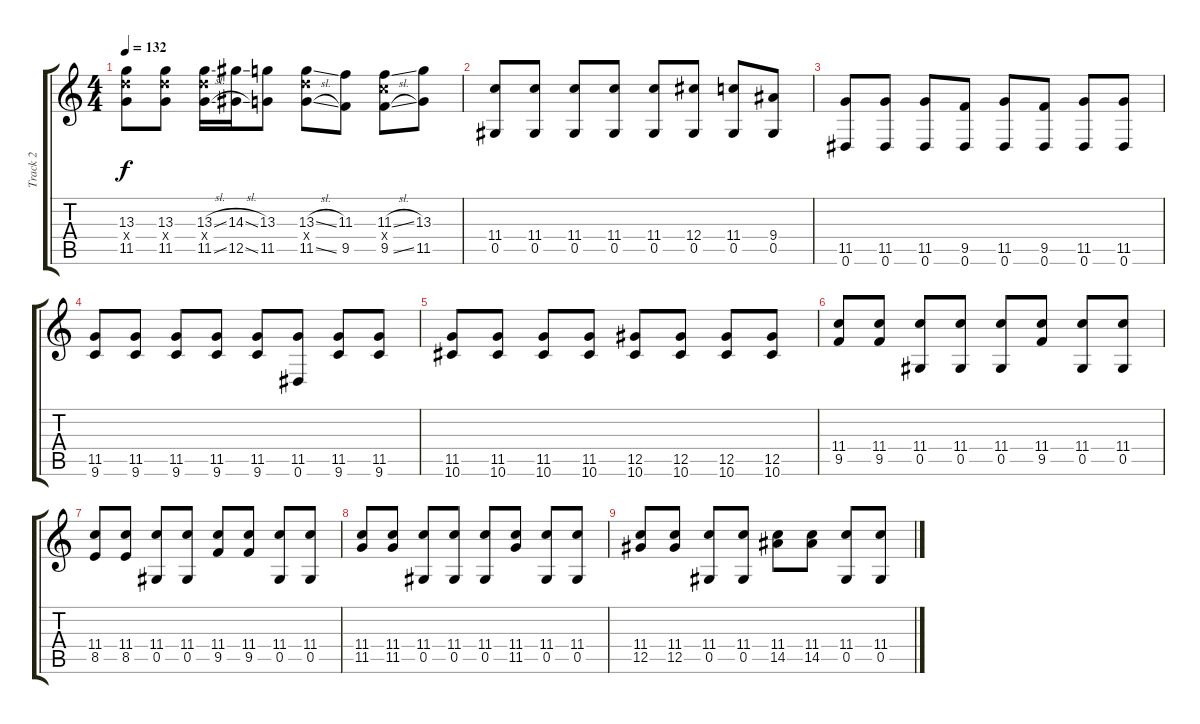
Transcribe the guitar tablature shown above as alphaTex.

\track ("Track 2" "Track 2") {instrument distortionguitar}
\staff {score tabs}
\tuning (Eb4 Bb3 Gb3 Db3 Ab2 Eb2) {hide}
\ts (4 4)
\tempo 132
\clef g2
\ks c
(13.3 13.4{x} 11.5).8{dy f} (13.3 13.4{x} 11.5).8 (13.3{sl} 13.4{x} 11.5{sl}).16 (14.3{sl} 12.5{sl}).16 (13.3 11.5).8 (13.3{sl} 13.4{x} 11.5{sl}).8 (11.3 9.5).8 (11.3{sl} 11.4{x} 9.5{sl}).8 (13.3 11.5).8 |
(11.4 0.5).8 (11.4 0.5).8 (11.4 0.5).8 (11.4 0.5).8 (11.4 0.5).8 (12.4 0.5).8 (11.4 0.5).8 (9.4 0.5).8 |
(11.5 0.6).8 (11.5 0.6).8 (11.5 0.6).8 (9.5 0.6).8 (11.5 0.6).8 (9.5 0.6).8 (11.5 0.6).8 (11.5 0.6).8 |
(11.5 9.6).8 (11.5 9.6).8 (11.5 9.6).8 (11.5 9.6).8 (11.5 9.6).8 (11.5 0.6).8 (11.5 9.6).8 (11.5 9.6).8 |
(11.5 10.6).8 (11.5 10.6).8 (11.5 10.6).8 (11.5 10.6).8 (12.5 10.6).8 (12.5 10.6).8 (12.5 10.6).8 (12.5 10.6).8 |
(11.4 9.5).8 (11.4 9.5).8 (11.4 0.5).8 (11.4 0.5).8 (11.4 0.5).8 (11.4 9.5).8 (11.4 0.5).8 (11.4 0.5).8 |
(11.4 8.5).8 (11.4 8.5).8 (11.4 0.5).8 (11.4 0.5).8 (11.4 9.5).8 (11.4 9.5).8 (11.4 0.5).8 (11.4 0.5).8 |
(11.4 11.5).8 (11.4 11.5).8 (11.4 0.5).8 (11.4 0.5).8 (11.4 0.5).8 (11.4 11.5).8 (11.4 0.5).8 (11.4 0.5).8 |
(11.4 12.5).8 (11.4 12.5).8 (11.4 0.5).8 (11.4 0.5).8 (11.4 14.5).8 (11.4 14.5).8 (11.4 0.5).8 (11.4 0.5).8
